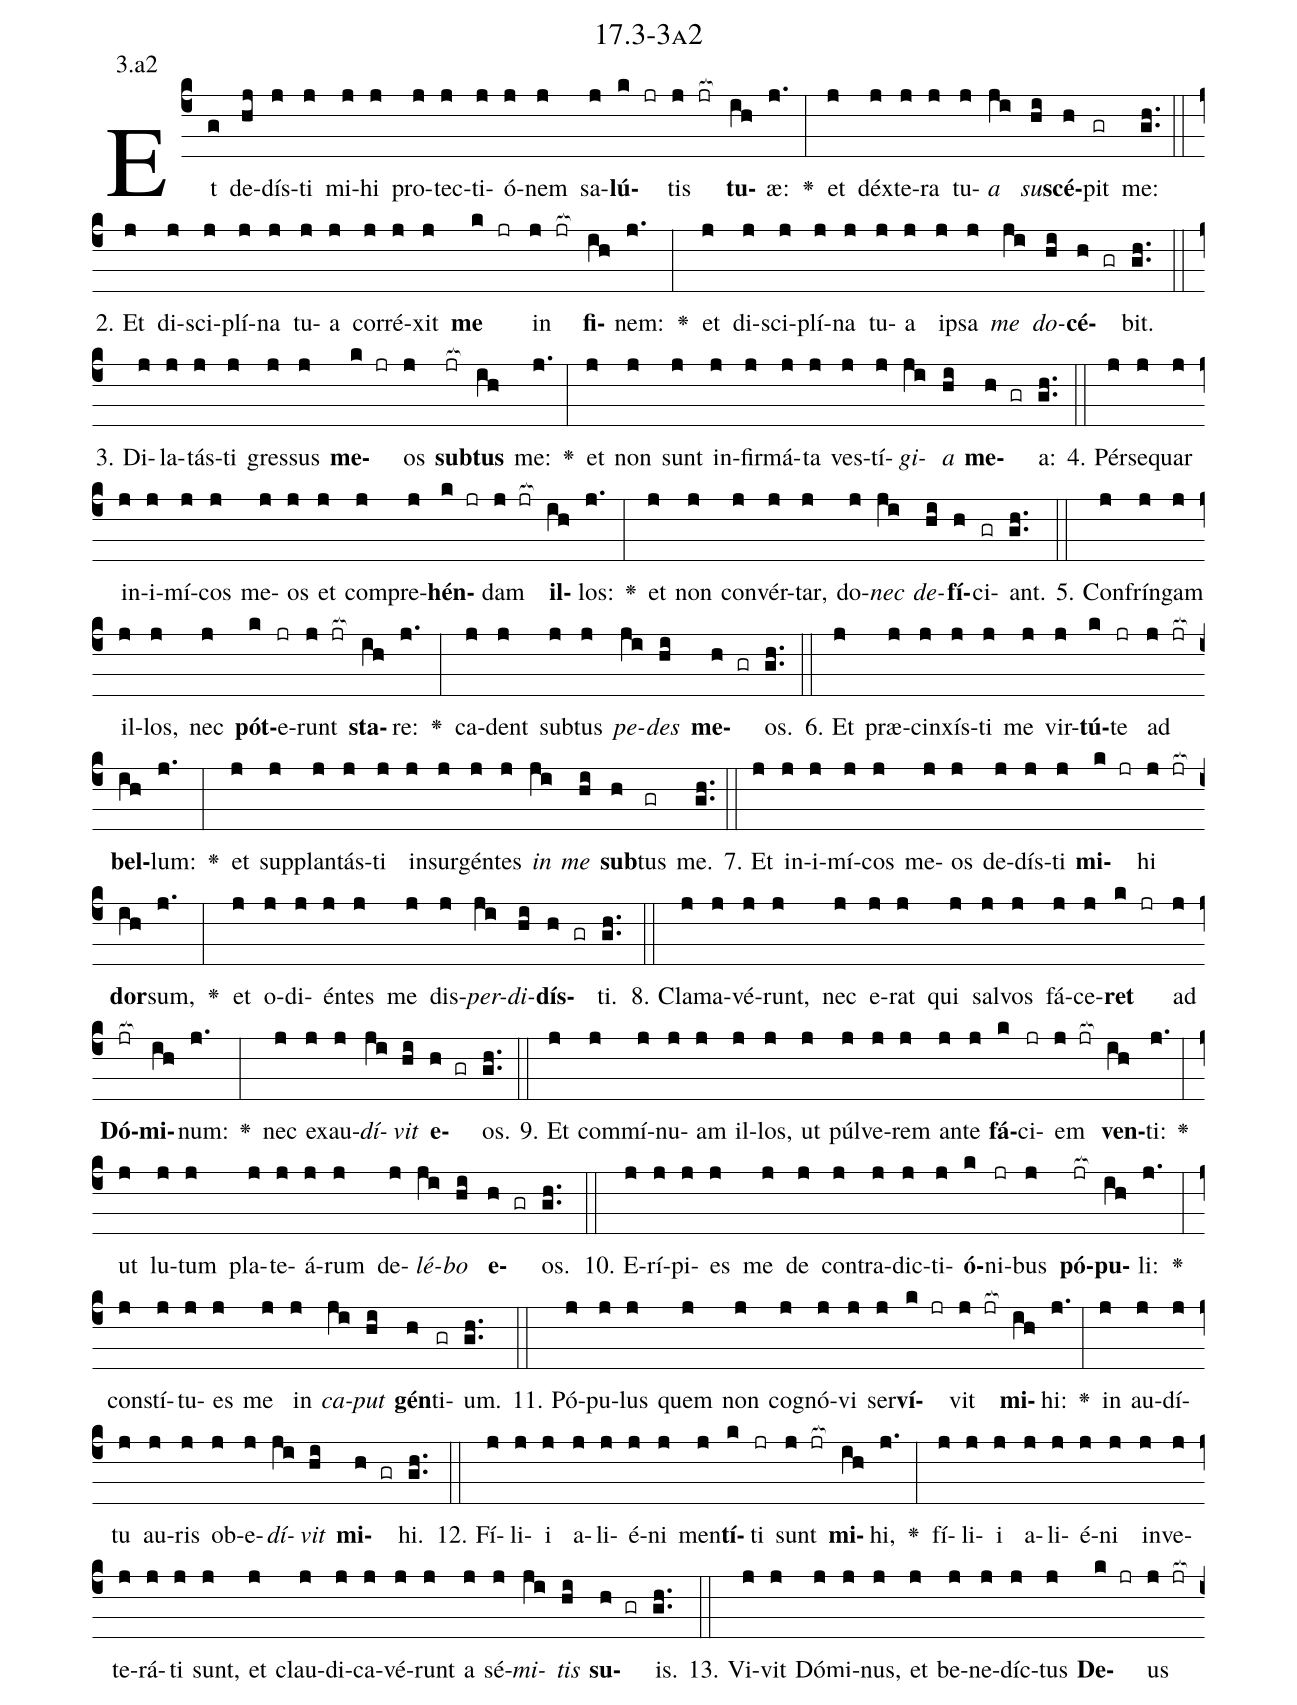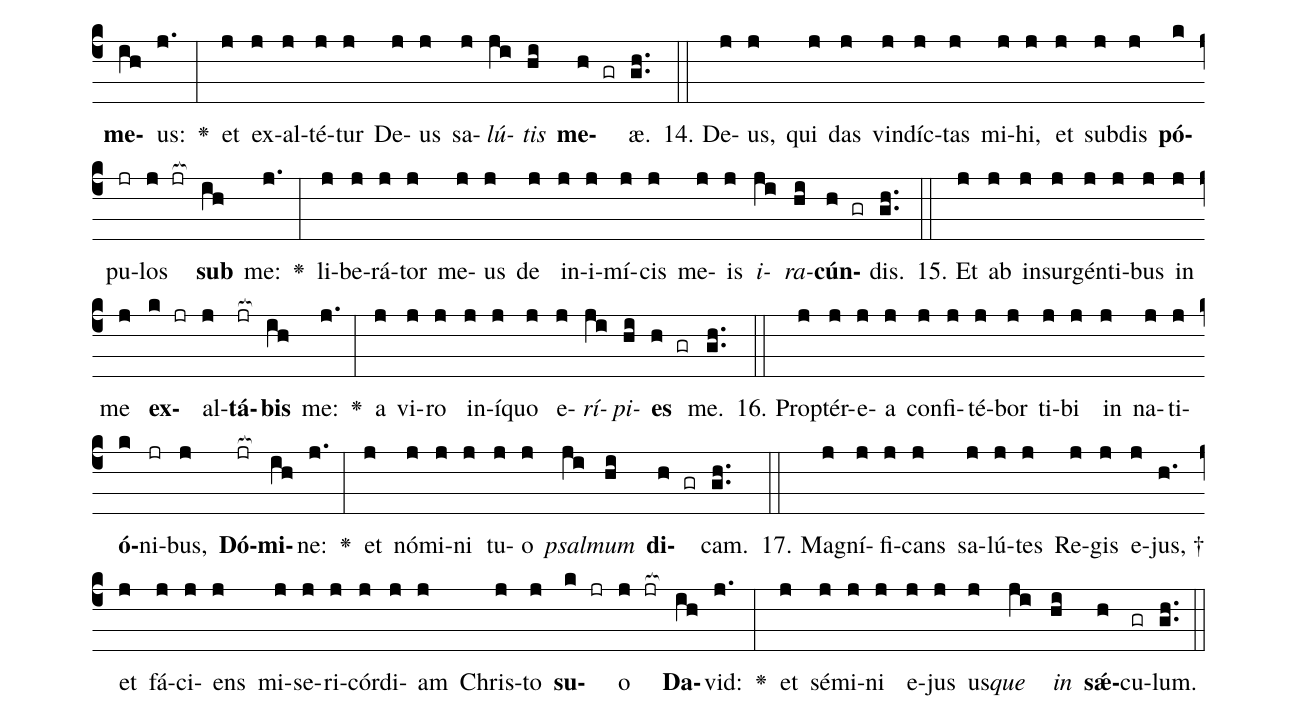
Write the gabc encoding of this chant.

name: 17.3-3a2;
annotation: 3.a2;
%%
(c4)Et(g) de(hj)dís(j)ti(j) mi(j)hi(j) pro(j)tec(j)ti(j)ó(j)nem(j) sa(j)<b>lú</b>(k jr)tis(j jr[ocb:1{]) <b>tu</b>(ih[ocb:0}])æ:(j.) <v>\greheightstar</v>(:) et(j) déx(j)te(j)ra(j) tu(j)<i>a</i>(ji) <i>su</i>(hi)<b>scé</b>(h)pit(gr) me:(gh..) (::)
2. Et(j) di(j)sci(j)plí(j)na(j) tu(j)a(j) cor(j)ré(j)xit(j) <b>me</b>(k jr) in(j jr[ocb:1{]) <b>fi</b>(ih[ocb:0}])nem:(j.) <v>\greheightstar</v>(:) et(j) di(j)sci(j)plí(j)na(j) tu(j)a(j) ip(j)sa(j) <i>me</i>(ji) <i>do</i>(hi)<b>cé</b>(h gr)bit.(gh..) (::)
3. Di(j)la(j)tás(j)ti(j) gres(j)sus(j) <b>me</b>(k jr)os(j) <b>sub</b>(jr[ocb:1{])<b>tus</b>(ih[ocb:0}]) me:(j.) <v>\greheightstar</v>(:) et(j) non(j) sunt(j) in(j)fir(j)má(j)ta(j) ves(j)tí(j)<i>gi</i>(ji)<i>a</i>(hi) <b>me</b>(h gr)a:(gh..) (::)
4. Pér(j)se(j)quar(j) in(j)i(j)mí(j)cos(j) me(j)os(j) et(j) com(j)pre(j)<b>hén</b>(k jr)dam(j jr[ocb:1{]) <b>il</b>(ih[ocb:0}])los:(j.) <v>\greheightstar</v>(:) et(j) non(j) con(j)vér(j)tar,(j) do(j)<i>nec</i>(ji) <i>de</i>(hi)<b>fí</b>(h)ci(gr)ant.(gh..) (::)
5. Con(j)frín(j)gam(j) il(j)los,(j) nec(j) <b>pót</b>(k)e(jr)runt(j jr[ocb:1{]) <b>sta</b>(ih[ocb:0}])re:(j.) <v>\greheightstar</v>(:) ca(j)dent(j) sub(j)tus(j) <i>pe</i>(ji)<i>des</i>(hi) <b>me</b>(h gr)os.(gh..) (::)
6. Et(j) præ(j)cin(j)xís(j)ti(j) me(j) vir(j)<b>tú</b>(k)te(jr) ad(j jr[ocb:1{]) <b>bel</b>(ih[ocb:0}])lum:(j.) <v>\greheightstar</v>(:) et(j) sup(j)plan(j)tás(j)ti(j) in(j)sur(j)gén(j)tes(j) <i>in</i>(ji) <i>me</i>(hi) <b>sub</b>(h)tus(gr) me.(gh..) (::)
7. Et(j) in(j)i(j)mí(j)cos(j) me(j)os(j) de(j)dís(j)ti(j) <b>mi</b>(k jr)hi(j jr[ocb:1{]) <b>dor</b>(ih[ocb:0}])sum,(j.) <v>\greheightstar</v>(:) et(j) o(j)di(j)én(j)tes(j) me(j) dis(j)<i>per</i>(ji)<i>di</i>(hi)<b>dís</b>(h gr)ti.(gh..) (::)
8. Cla(j)ma(j)vé(j)runt,(j) nec(j) e(j)rat(j) qui(j) sal(j)vos(j) fá(j)ce(j)<b>ret</b>(k jr) ad(j) <b>Dó</b>(jr[ocb:1{])<b>mi</b>(ih[ocb:0}])num:(j.) <v>\greheightstar</v>(:) nec(j) ex(j)au(j)<i>dí</i>(ji)<i>vit</i>(hi) <b>e</b>(h gr)os.(gh..) (::)
9. Et(j) com(j)mí(j)nu(j)am(j) il(j)los,(j) ut(j) púl(j)ve(j)rem(j) an(j)te(j) <b>fá</b>(k)ci(jr)em(j jr[ocb:1{]) <b>ven</b>(ih[ocb:0}])ti:(j.) <v>\greheightstar</v>(:) ut(j) lu(j)tum(j) pla(j)te(j)á(j)rum(j) de(j)<i>lé</i>(ji)<i>bo</i>(hi) <b>e</b>(h gr)os.(gh..) (::)
10. E(j)rí(j)pi(j)es(j) me(j) de(j) con(j)tra(j)dic(j)ti(j)<b>ó</b>(k)ni(jr)bus(j) <b>pó</b>(jr[ocb:1{])<b>pu</b>(ih[ocb:0}])li:(j.) <v>\greheightstar</v>(:) con(j)stí(j)tu(j)es(j) me(j) in(j) <i>ca</i>(ji)<i>put</i>(hi) <b>gén</b>(h)ti(gr)um.(gh..) (::)
11. Pó(j)pu(j)lus(j) quem(j) non(j) co(j)gnó(j)vi(j) ser(j)<b>ví</b>(k jr)vit(j jr[ocb:1{]) <b>mi</b>(ih[ocb:0}])hi:(j.) <v>\greheightstar</v>(:) in(j) au(j)dí(j)tu(j) au(j)ris(j) ob(j)e(j)<i>dí</i>(ji)<i>vit</i>(hi) <b>mi</b>(h gr)hi.(gh..) (::)
12. Fí(j)li(j)i(j) a(j)li(j)é(j)ni(j) men(j)<b>tí</b>(k)ti(jr) sunt(j jr[ocb:1{]) <b>mi</b>(ih[ocb:0}])hi,(j.) <v>\greheightstar</v>(:) fí(j)li(j)i(j) a(j)li(j)é(j)ni(j) in(j)ve(j)te(j)rá(j)ti(j) sunt,(j) et(j) clau(j)di(j)ca(j)vé(j)runt(j) a(j) sé(j)<i>mi</i>(ji)<i>tis</i>(hi) <b>su</b>(h gr)is.(gh..) (::)
13. Vi(j)vit(j) Dó(j)mi(j)nus,(j) et(j) be(j)ne(j)díc(j)tus(j) <b>De</b>(k jr)us(j jr[ocb:1{]) <b>me</b>(ih[ocb:0}])us:(j.) <v>\greheightstar</v>(:) et(j) ex(j)al(j)té(j)tur(j) De(j)us(j) sa(j)<i>lú</i>(ji)<i>tis</i>(hi) <b>me</b>(h gr)æ.(gh..) (::)
14. De(j)us,(j) qui(j) das(j) vin(j)díc(j)tas(j) mi(j)hi,(j) et(j) sub(j)dis(j) <b>pó</b>(k)pu(jr)los(j jr[ocb:1{]) <b>sub</b>(ih[ocb:0}]) me:(j.) <v>\greheightstar</v>(:) li(j)be(j)rá(j)tor(j) me(j)us(j) de(j) in(j)i(j)mí(j)cis(j) me(j)is(j) <i>i</i>(ji)<i>ra</i>(hi)<b>cún</b>(h gr)dis.(gh..) (::)
15. Et(j) ab(j) in(j)sur(j)gén(j)ti(j)bus(j) in(j) me(j) <b>ex</b>(k jr)al(j)<b>tá</b>(jr[ocb:1{])<b>bis</b>(ih[ocb:0}]) me:(j.) <v>\greheightstar</v>(:) a(j) vi(j)ro(j) in(j)í(j)quo(j) e(j)<i>rí</i>(ji)<i>pi</i>(hi)<b>es</b>(h gr) me.(gh..) (::)
16. Prop(j)tér(j)e(j)a(j) con(j)fi(j)té(j)bor(j) ti(j)bi(j) in(j) na(j)ti(j)<b>ó</b>(k)ni(jr)bus,(j) <b>Dó</b>(jr[ocb:1{])<b>mi</b>(ih[ocb:0}])ne:(j.) <v>\greheightstar</v>(:) et(j) nó(j)mi(j)ni(j) tu(j)o(j) <i>psal</i>(ji)<i>mum</i>(hi) <b>di</b>(h gr)cam.(gh..) (::)
17. Ma(j)gní(j)fi(j)cans(j) sa(j)lú(j)tes(j) Re(j)gis(j) e(j)jus, †(h.) et(j) fá(j)ci(j)ens(j) mi(j)se(j)ri(j)cór(j)di(j)am(j) Chris(j)to(j) <b>su</b>(k jr)o(j jr[ocb:1{]) <b>Da</b>(ih[ocb:0}])vid:(j.) <v>\greheightstar</v>(:) et(j) sé(j)mi(j)ni(j) e(j)jus(j) us(j)<i>que</i>(ji) <i>in</i>(hi) <b>sǽ</b>(h)cu(gr)lum.(gh..) (::)
